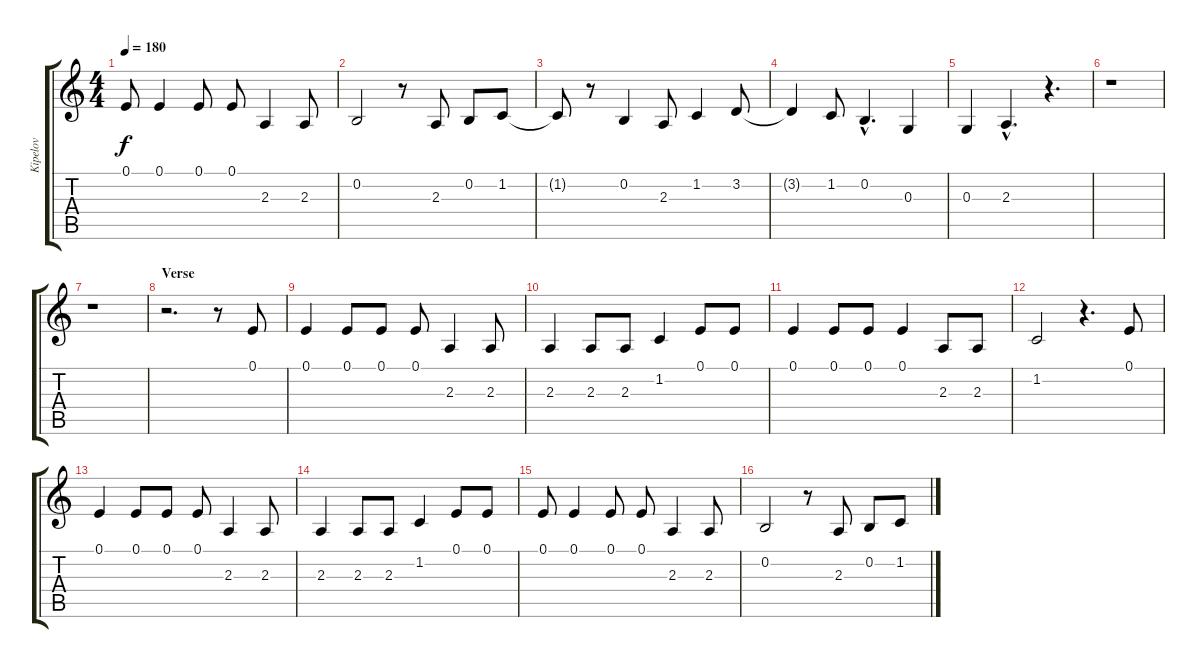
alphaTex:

\track ("Kipelov" "Kipelov") {instrument tenorsax}
\staff {score tabs}
\tuning (E4 B3 G3 D3 A2 E2) {hide}
\ts (4 4)
\tempo 180
\clef g2
\ks c
0.1.8{dy f} 0.1.4 0.1.8 0.1.8 2.3.4 2.3.8 |
0.2.2 r.8 2.3.8 0.2.8 1.2.8 |
1.2{t}.8 r.8 0.2.4 2.3.8 1.2.4 3.2.8 |
3.2{t}.4 1.2.8 0.2{hac}.4{d} 0.3.4 |
0.3.4 2.3{hac}.4{d} r.4{d} |
r.1 |
r.1 |
\section ("" "Verse")
r.2{d} r.8 0.1.8 |
0.1.4 0.1.8 0.1.8 0.1.8 2.3.4 2.3.8 |
2.3.4 2.3.8 2.3.8 1.2.4 0.1.8 0.1.8 |
0.1.4 0.1.8 0.1.8 0.1.4 2.3.8 2.3.8 |
1.2.2 r.4{d} 0.1.8 |
0.1.4 0.1.8 0.1.8 0.1.8 2.3.4 2.3.8 |
2.3.4 2.3.8 2.3.8 1.2.4 0.1.8 0.1.8 |
0.1.8 0.1.4 0.1.8 0.1.8 2.3.4 2.3.8 |
0.2.2 r.8 2.3.8 0.2.8 1.2.8
